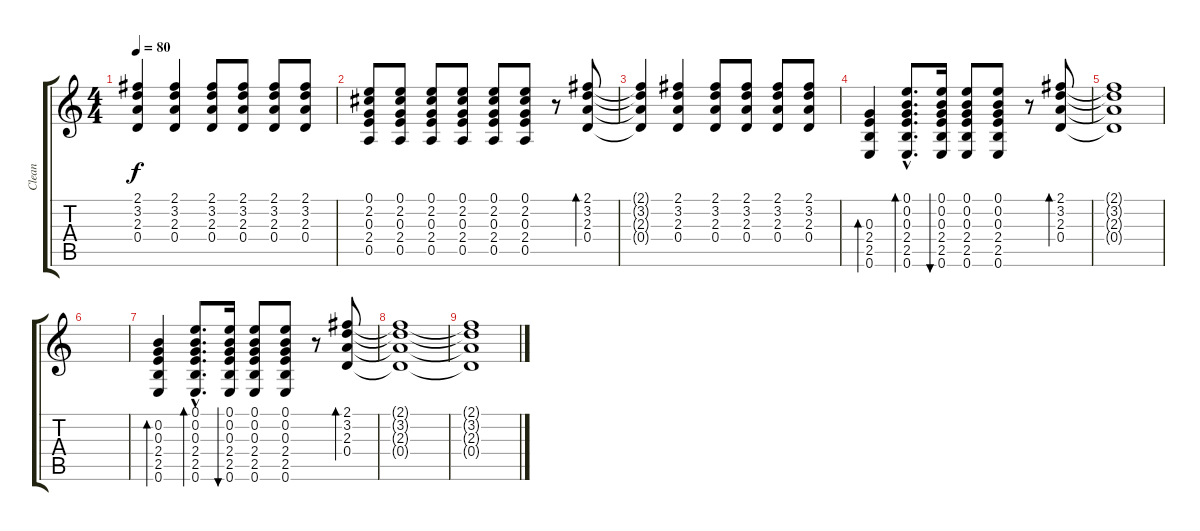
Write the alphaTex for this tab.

\track ("Clean" "Clean") {instrument electricguitarclean}
\staff {score tabs}
\tuning (E4 B3 G3 D3 A2 E2) {hide}
\ts (4 4)
\tempo 80
\clef g2
\ks c
(2.1{t} 3.2{t} 2.3{t} 0.4{t}).4{dy f} (2.1 3.2 2.3 0.4).4 (2.1 3.2 2.3 0.4).8 (2.1 3.2 2.3 0.4).8 (2.1 3.2 2.3 0.4).8 (2.1 3.2 2.3 0.4).8 |
(0.1 2.2 0.3 2.4 0.5).8 (0.1 2.2 0.3 2.4 0.5).8 (0.1 2.2 0.3 2.4 0.5).8 (0.1 2.2 0.3 2.4 0.5).8 (0.1 2.2 0.3 2.4 0.5).8 (0.1 2.2 0.3 2.4 0.5).8 r.8 (2.1 3.2 2.3 0.4).8{bd 120} |
(2.1{t} 3.2{t} 2.3{t} 0.4{t}).4 (2.1 3.2 2.3 0.4).4 (2.1 3.2 2.3 0.4).8 (2.1 3.2 2.3 0.4).8 (2.1 3.2 2.3 0.4).8 (2.1 3.2 2.3 0.4).8 |
(0.3 2.4 2.5 0.6).4{bd 120} (0.1{hac} 0.2{hac} 0.3{hac} 2.4{hac} 2.5{hac} 0.6{hac}).8{d bd 120} (0.1 0.2 0.3 2.4 2.5 0.6).16{bu 120} (0.1 0.2 0.3 2.4 2.5 0.6).8 (0.1 0.2 0.3 2.4 2.5 0.6).8 r.8 (2.1 3.2 2.3 0.4).8{bd 120} |
(2.1{t} 3.2{t} 2.3{t} 0.4{t}).1 |
|
(0.2 0.3 2.4 2.5 0.6).4{bd 120} (0.1{hac} 0.2{hac} 0.3{hac} 2.4{hac} 2.5{hac} 0.6{hac}).8{d bd 120} (0.1 0.2 0.3 2.4 2.5 0.6).16{bu 120} (0.1 0.2 0.3 2.4 2.5 0.6).8 (0.1 0.2 0.3 2.4 2.5 0.6).8 r.8 (2.1 3.2 2.3 0.4).8{bd 120} |
(2.1{t} 3.2{t} 2.3{t} 0.4{t}).1 |
(2.1{t} 3.2{t} 2.3{t} 0.4{t}).1
